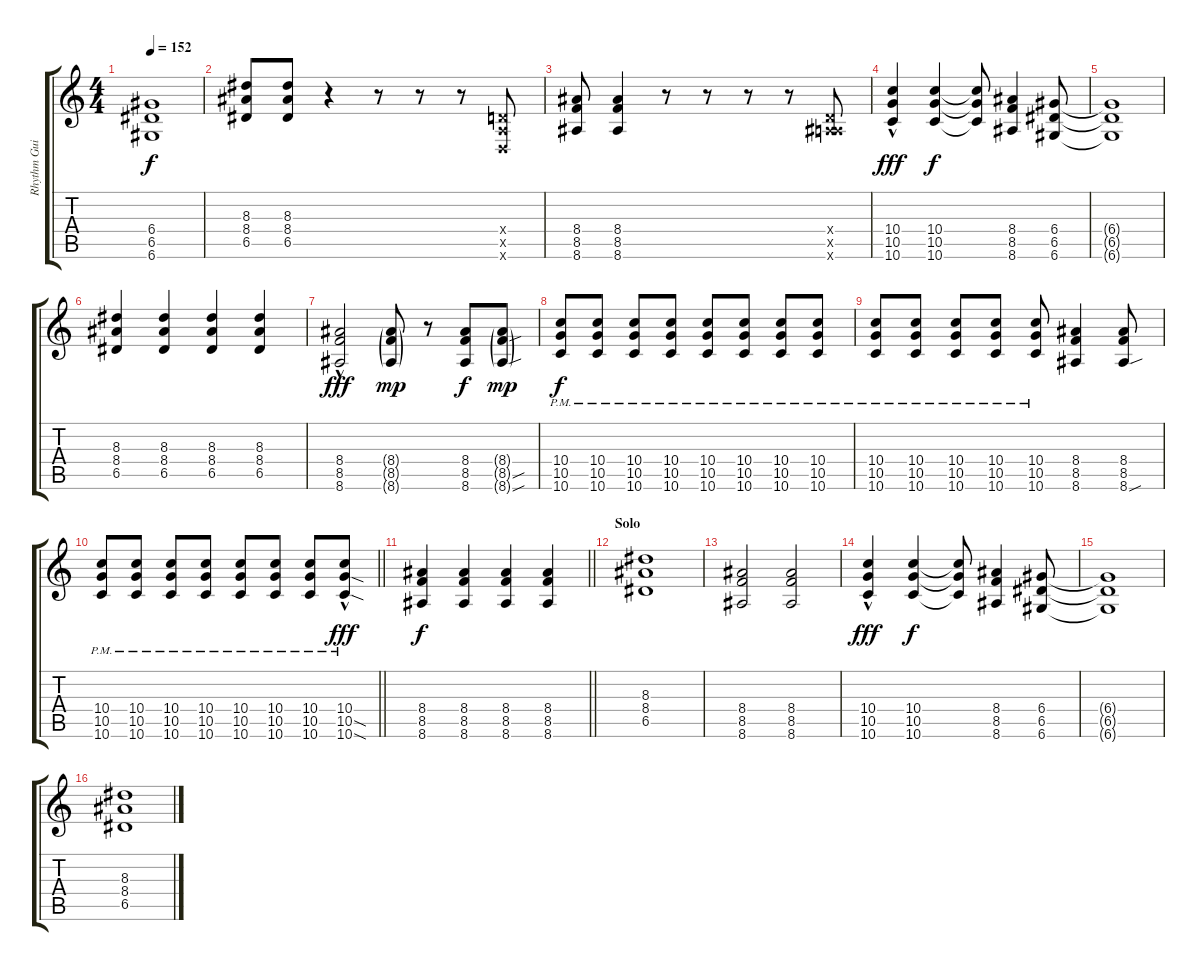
\track ("Rhythm Guitar" "Rhythm Gui") {instrument distortionguitar}
\staff {score tabs}
\tuning (E4 B3 G3 D3 A2 D2) {hide}
\ts (4 4)
\tempo 152
\clef g2
\ks c
(6.4{t} 6.5{t} 6.6{t}).1{dy f} |
(8.3 8.4 6.5).8 (8.3 8.4 6.5).8 r.4 r.8 r.8 r.8 (0.4{x} 0.5{x} 0.6{x}).8 |
(8.4 8.5 8.6).8 (8.4 8.5 8.6).4 r.8 r.8 r.8 r.8 (0.4{x} 0.5{x} 8.6{x}).8 |
(10.4{hac} 10.5 10.6).4{dy fff} (10.4 10.5 10.6).4{dy f} (10.4{t} 10.5{t} 10.6{t}).8 (8.4 8.5 8.6).4 (6.4 6.5 6.6).8 |
(6.4{t} 6.5{t} 6.6{t}).1 |
(8.3 8.4 6.5).4 (8.3 8.4 6.5).4 (8.3 8.4 6.5).4 (8.3 8.4 6.5).4 |
(8.4 8.5 8.6{hac}).2{dy fff} (8.4{g} 8.5{g} 8.6{g}).8{dy mp} r.8 (8.4 8.5 8.6).8{dy f} (8.4{g} 8.5{sou g} 8.6{sou g}).8{dy mp} |
(10.4{pm} 10.5{pm} 10.6{pm}).8{dy f} (10.4{pm} 10.5{pm} 10.6{pm}).8 (10.4{pm} 10.5{pm} 10.6{pm}).8 (10.4{pm} 10.5{pm} 10.6{pm}).8 (10.4{pm} 10.5{pm} 10.6{pm}).8 (10.4{pm} 10.5{pm} 10.6{pm}).8 (10.4{pm} 10.5{pm} 10.6{pm}).8 (10.4{pm} 10.5{pm} 10.6{pm}).8 |
(10.4{pm} 10.5{pm} 10.6{pm}).8 (10.4{pm} 10.5{pm} 10.6{pm}).8 (10.4{pm} 10.5{pm} 10.6{pm}).8 (10.4{pm} 10.5{pm} 10.6{pm}).8 (10.4{pm} 10.5{pm} 10.6{pm}).8 (8.4 8.5 8.6).4 (8.4 8.5 8.6{sou}).8 |
\barLineRight lightlight
(10.4{pm} 10.5{pm} 10.6{pm}).8 (10.4{pm} 10.5{pm} 10.6{pm}).8 (10.4{pm} 10.5{pm} 10.6{pm}).8 (10.4{pm} 10.5{pm} 10.6{pm}).8 (10.4{pm} 10.5{pm} 10.6{pm}).8 (10.4{pm} 10.5{pm} 10.6{pm}).8 (10.4{pm} 10.5{pm} 10.6{pm}).8 (10.4{pm} 10.5{sod hac pm} 10.6{sod pm}).8{dy fff} |
\section ("" "")
\barLineRight lightlight
(8.4 8.5 8.6).4{dy f} (8.4 8.5 8.6).4 (8.4 8.5 8.6).4 (8.4 8.5 8.6).4 |
\section ("" "Solo")
(8.3 8.4 6.5).1 |
(8.4 8.5 8.6).2 (8.4 8.5 8.6).2 |
(10.4{hac} 10.5 10.6).4{dy fff} (10.4 10.5 10.6).4{dy f} (10.4{t} 10.5{t} 10.6{t}).8 (8.4 8.5 8.6).4 (6.4 6.5 6.6).8 |
(6.4{t} 6.5{t} 6.6{t}).1 |
(8.3 8.4 6.5).1
